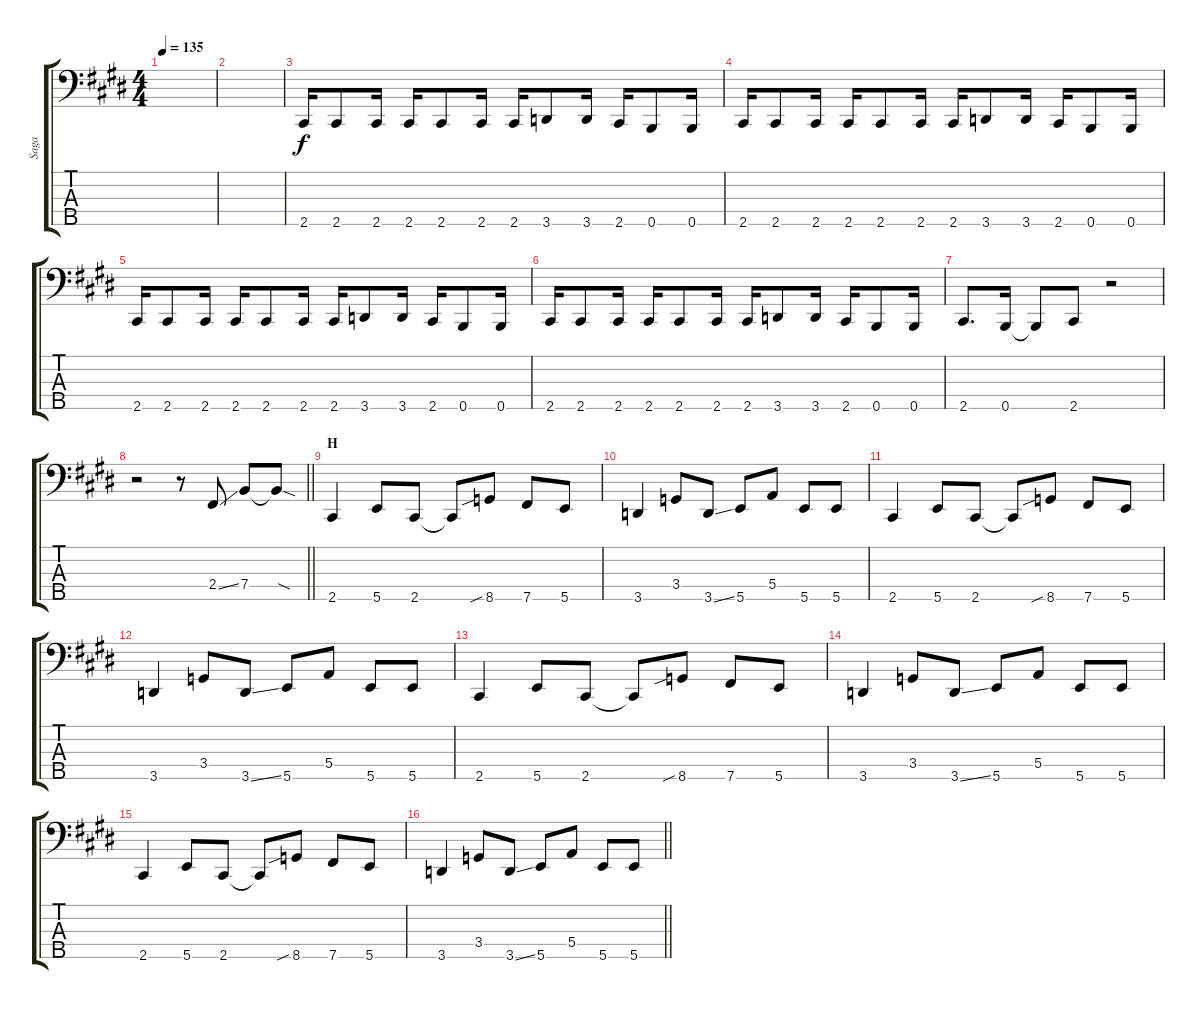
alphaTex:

\track ("Saga" "Saga") {instrument electricbassfinger}
\staff {score tabs}
\tuning (G2 D2 A1 E1 B0) {hide}
\ts (4 4)
\tempo 135
\clef f4
\ks e
|
|
2.5.16 2.5.8 2.5.16 2.5.16 2.5.8 2.5.16 2.5.16 3.5.8 3.5.16 2.5.16 0.5.8 0.5.16 |
2.5.16 2.5.8 2.5.16 2.5.16 2.5.8 2.5.16 2.5.16 3.5.8 3.5.16 2.5.16 0.5.8 0.5.16 |
2.5.16 2.5.8 2.5.16 2.5.16 2.5.8 2.5.16 2.5.16 3.5.8 3.5.16 2.5.16 0.5.8 0.5.16 |
2.5.16 2.5.8 2.5.16 2.5.16 2.5.8 2.5.16 2.5.16 3.5.8 3.5.16 2.5.16 0.5.8 0.5.16 |
2.5.8{d} 0.5.16 0.5{t}.8 2.5.8 r.2 |
\barLineRight lightlight
r.2 r.8 2.4{ss}.8 7.4.8 7.4{sod t}.8 |
\section ("" "H")
2.5.4 5.5.8 2.5.8 2.5{t}.8 8.5{sib}.8 7.5.8 5.5.8 |
3.5.4 3.4.8 3.5{ss}.8 5.5.8 5.4.8 5.5.8 5.5.8 |
2.5.4 5.5.8 2.5.8 2.5{t}.8 8.5{sib}.8 7.5.8 5.5.8 |
3.5.4 3.4.8 3.5{ss}.8 5.5.8 5.4.8 5.5.8 5.5.8 |
2.5.4 5.5.8 2.5.8 2.5{t}.8 8.5{sib}.8 7.5.8 5.5.8 |
3.5.4 3.4.8 3.5{ss}.8 5.5.8 5.4.8 5.5.8 5.5.8 |
2.5.4 5.5.8 2.5.8 2.5{t}.8 8.5{sib}.8 7.5.8 5.5.8 |
\barLineRight lightlight
3.5.4 3.4.8 3.5{ss}.8 5.5.8 5.4.8 5.5.8 5.5.8
